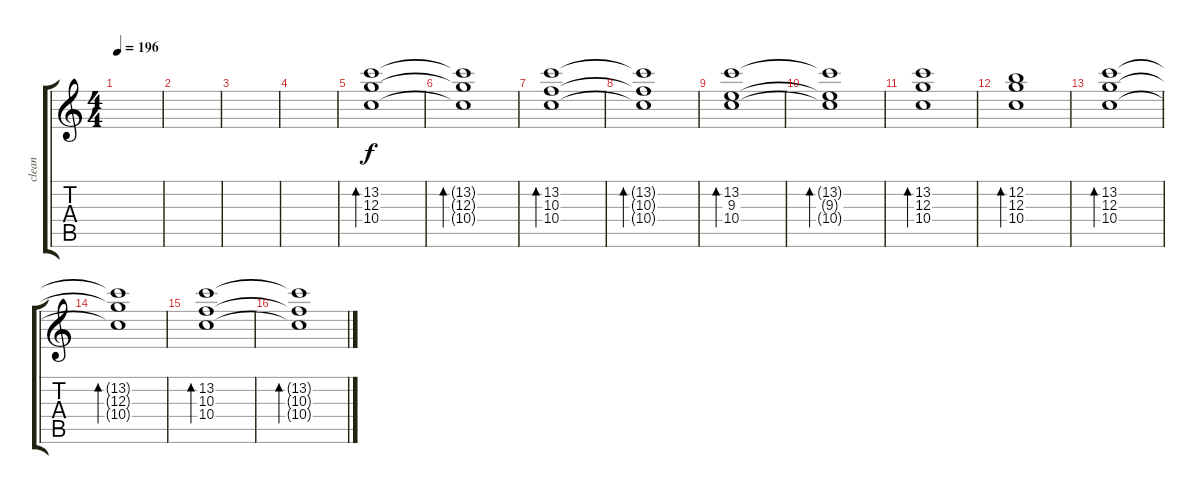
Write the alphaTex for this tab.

\track ("clean" "clean") {instrument electricguitarclean}
\staff {score tabs}
\tuning (E4 B3 G3 D3 A2 E2) {hide}
\ts (4 4)
\tempo 196
\clef g2
\ks c
|
|
|
|
(13.2 12.3 10.4).1{bd 480} |
(13.2{t} 12.3{t} 10.4{t}).1{bd 480} |
(13.2 10.3 10.4).1{bd 480} |
(13.2{t} 10.3{t} 10.4{t}).1{bd 480} |
(13.2 9.3 10.4).1{bd 480} |
(13.2{t} 9.3{t} 10.4{t}).1{bd 480} |
(13.2 12.3 10.4).1{bd 480} |
(12.2 12.3 10.4).1{bd 480} |
(13.2 12.3 10.4).1{bd 480} |
(13.2{t} 12.3{t} 10.4{t}).1{bd 480} |
(13.2 10.3 10.4).1{bd 480} |
(13.2{t} 10.3{t} 10.4{t}).1{bd 480}
